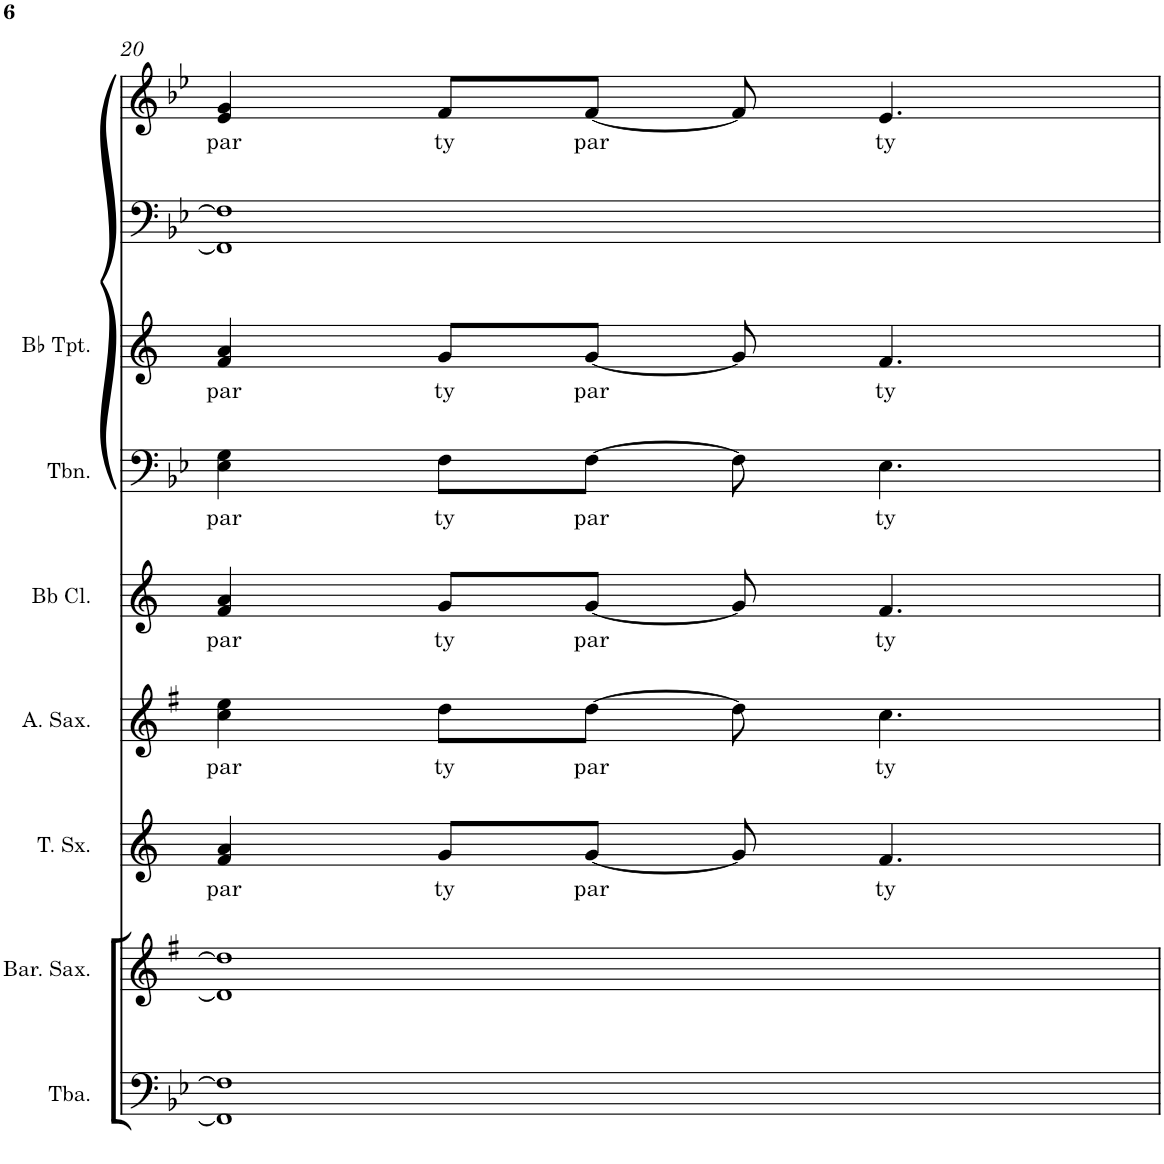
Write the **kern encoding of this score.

**kern	**kern	**kern	**text	**kern	**text	**kern	**text	**kern	**text	**kern	**text	**kern	**kern	**text
*part9	*part8	*part7	*part7	*part6	*part6	*part5	*part5	*part4	*part4	*part3	*part3	*part2	*part1	*part1
*staff9	*staff8	*staff7	*staff7	*staff6	*staff6	*staff5	*staff5	*staff4	*staff4	*staff3	*staff3	*staff2	*staff1	*staff1
*I"Tuba	*I"Baritone Saxophone	*I"Tenor Sax	*	*I"Alto Saxophone	*	*I"Clarinet in Bb	*	*I"Trombone	*	*I"Bb Trumpet	*	*I"Piano	*I"Piano	*
*I'Tba.	*I'Bar. Sax.	*I'T. Sx.	*	*I'A. Sax.	*	*	*	*I'Tbn.	*	*I'Bb Tpt.	*	*I'Pno	*I'Pno	*
!!LO:PB:g=z
*clefF4	*clefG2	*clefG2	*	*clefG2	*	*clefG2	*	*clefF4	*	*clefG2	*	*clefF4	*clefG2	*
*	*Trd12c21	*Trd8c14	*	*Trd5c9	*	*Trd1c2	*	*	*	*Trd1c2	*	*	*	*
*k[b-e-]	*k[f#]	*k[]	*	*k[f#]	*	*k[]	*	*k[b-e-]	*	*k[]	*	*k[b-e-]	*k[b-e-]	*
*B-:	*G:	*	*	*G:	*	*	*	*B-:	*	*	*	*B-:	*B-:	*
*M4/4	*M4/4	*M4/4	*	*M4/4	*	*M4/4	*	*M4/4	*	*M4/4	*	*M4/4	*M4/4	*
=20	=20	=20	=20	=20	=20	=20	=20	=20	=20	=20	=20	=20	=20	=20
!	!	!	!LO:LY:b	!	!LO:LY:b	!	!LO:LY:b	!	!LO:LY:b	!	!LO:LY:b	!	!	!LO:LY:b
1FF] 1F]	1d] 1dd]	4f/ 4a/	par	4cc\ 4ee\	par	4f/ 4a/	par	4E-\ 4G\	par	4f/ 4a/	par	1FF] 1F]	4e-/ 4g/	par
!	!	!	!LO:LY:b	!	!LO:LY:b	!	!LO:LY:b	!	!LO:LY:b	!	!LO:LY:b	!	!	!LO:LY:b
.	.	8g/L	ty	8dd\L	ty	8g/L	ty	8F\L	ty	8g/L	ty	.	8f/L	ty
!	!	!	!LO:LY:b	!	!LO:LY:b	!	!LO:LY:b	!	!LO:LY:b	!	!LO:LY:b	!	!	!LO:LY:b
.	.	[8g/J	par	[8dd\J	par	[8g/J	par	[8F\J	par	[8g/J	par	.	[8f/J	par
.	.	8g/]	.	8dd\]	.	8g/]	.	8F\]	.	8g/]	.	.	8f/]	.
!	!	!	!LO:LY:b	!	!LO:LY:b	!	!LO:LY:b	!	!LO:LY:b	!	!LO:LY:b	!	!	!LO:LY:b
.	.	4.f/	ty	4.cc\	ty	4.f/	ty	4.E-\	ty	4.f/	ty	.	4.e-/	ty
=	=	=	=	=	=	=	=	=	=	=	=	=	=	=
*-	*-	*-	*-	*-	*-	*-	*-	*-	*-	*-	*-	*-	*-	*-
